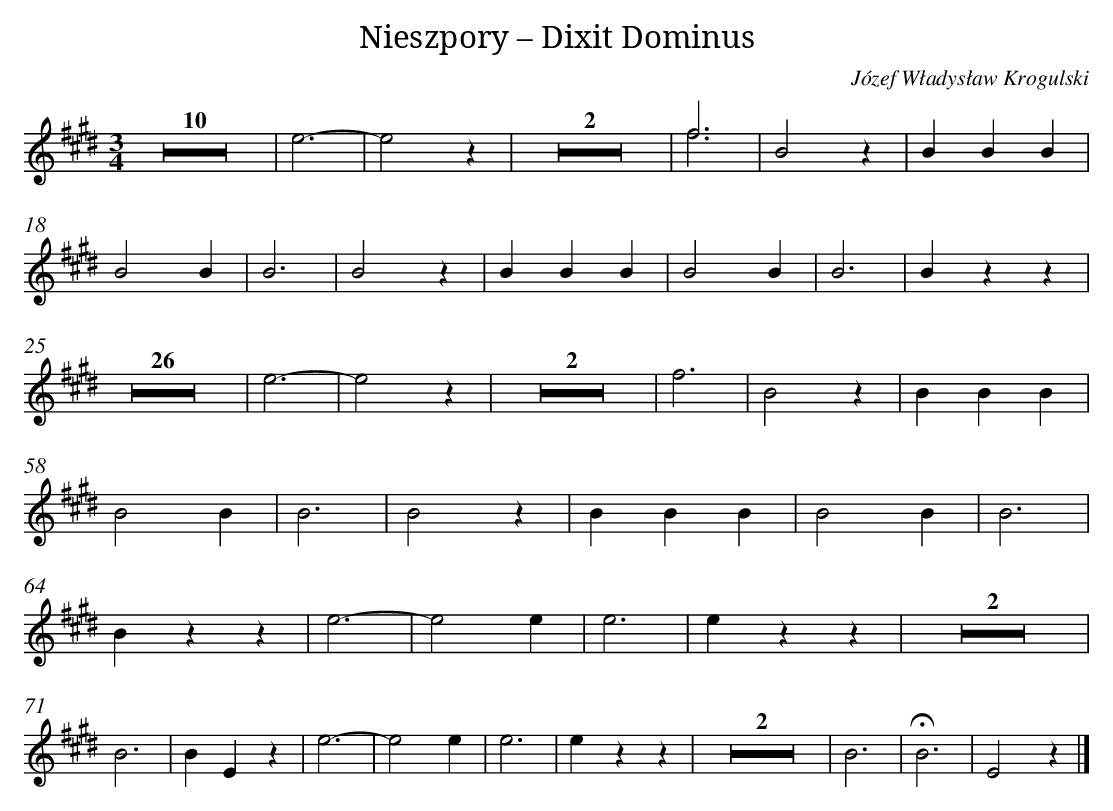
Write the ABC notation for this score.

X:1
T: Nieszpory – Dixit Dominus
C: Józef Władysław Krogulski
L: 1/4
M: 3/4
K: E clef=treble
Z10 |
e3- |
e2z |
Z2 |
f3 & f3 |
B2z |
BBB |
B2B |
B3 |
B2z |
BBB |
B2B |
B3 |
Bzz |
Z26 |
e3- |
e2z |
Z2 |
f3 |
B2z |
BBB |
B2B |
B3 |
B2z |
BBB |
B2B |
B3 |
Bzz |
e3- |
e2e |
e3 |
ezz |
Z2 |
B3 |
BEz |
e3- |
e2e |
e3 |
ezz |
Z2 |
B3 |
!fermata!B3 |
E2z |]
